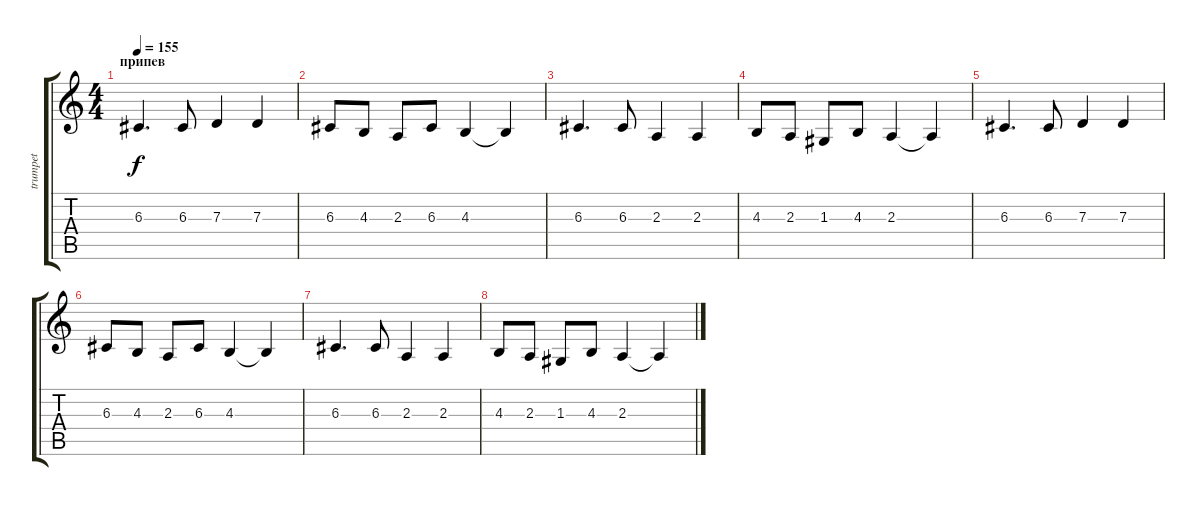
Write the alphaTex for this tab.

\track ("trumpet" "trumpet") {instrument tuba}
\staff {score tabs}
\tuning (E4 B3 G3 D3 A2 E2) {hide}
\ts (4 4)
\section ("" "припев")
\tempo 155
\clef g2
\ks c
6.3.4{d dy f} 6.3.8 7.3.4 7.3.4 |
6.3.8 4.3.8 2.3.8 6.3.8 4.3.4 4.3{t}.4 |
6.3.4{d} 6.3.8 2.3.4 2.3.4 |
4.3.8 2.3.8 1.3.8 4.3.8 2.3.4 2.3{t}.4 |
6.3.4{d} 6.3.8 7.3.4 7.3.4 |
6.3.8 4.3.8 2.3.8 6.3.8 4.3.4 4.3{t}.4 |
6.3.4{d} 6.3.8 2.3.4 2.3.4 |
4.3.8 2.3.8 1.3.8 4.3.8 2.3.4 2.3{t}.4
